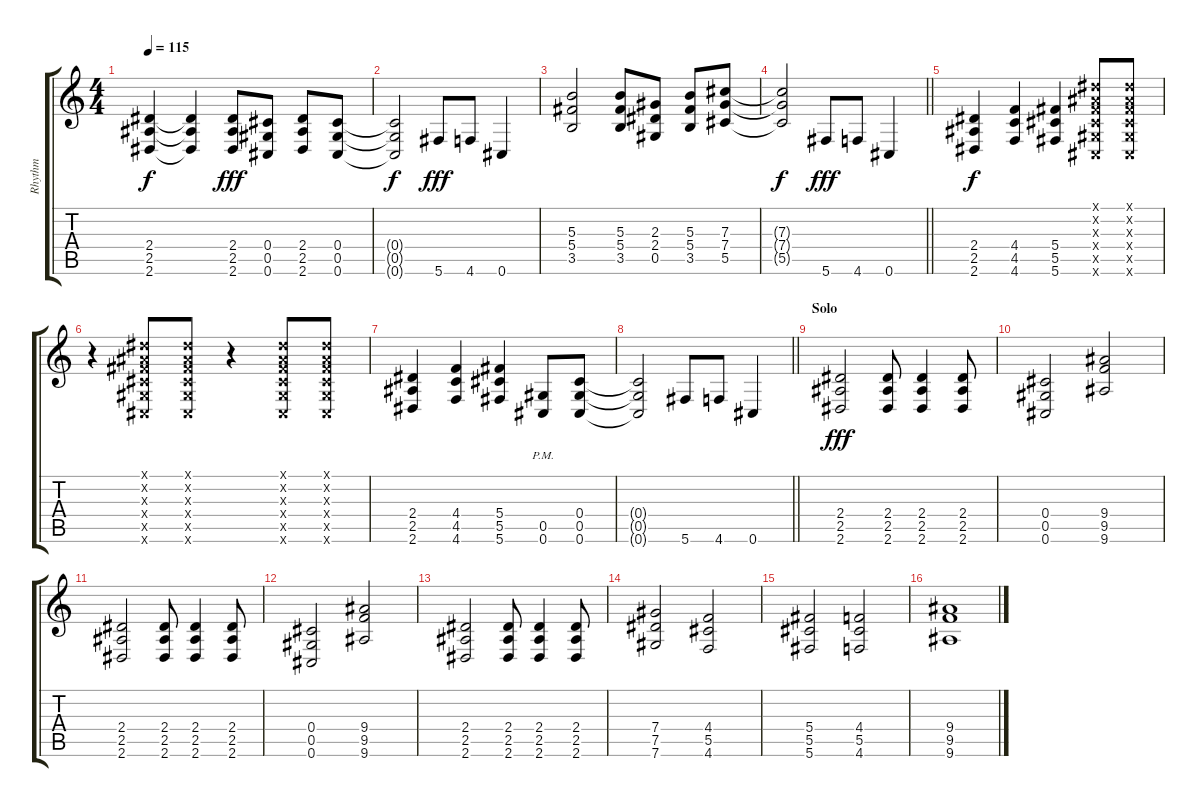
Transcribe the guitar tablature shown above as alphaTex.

\track ("Rhythm" "Rhythm") {instrument distortionguitar}
\staff {score tabs}
\tuning (Eb4 Bb3 Gb3 Db3 Ab2 Db2) {hide}
\ts (4 4)
\tempo 115
\clef g2
\ks c
(2.4 2.5 2.6).4{dy f} (2.4{t} 2.5{t} 2.6{t}).4 (2.4 2.5 2.6).8{dy fff} (0.4 0.5 0.6).8 (2.4 2.5 2.6).8 (0.4 0.5 0.6).8 |
(0.4{t} 0.5{t} 0.6{t}).2{dy f} 5.6.8{dy fff} 4.6.8 0.6.4 |
(5.3 5.4 3.5).2 (5.3 5.4 3.5).8 (2.3 2.4 0.5).8 (5.3 5.4 3.5).8 (7.3 7.4 5.5).8 |
\barLineRight lightlight
(7.3{t} 7.4{t} 5.5{t}).2{dy f} 5.6.8{dy fff} 4.6.8 0.6.4 |
(2.4 2.5 2.6).4{dy f} (4.4 4.5 4.6).4 (5.4 5.5 5.6).4 (0.1{x} 0.2{x} 0.3{x} 0.4{x} 0.5{x} 0.6{x}).8 (0.1{x} 0.2{x} 0.3{x} 0.4{x} 0.5{x} 0.6{x}).8 |
r.4 (0.1{x} 0.2{x} 0.3{x} 0.4{x} 0.5{x} 0.6{x}).8 (0.1{x} 0.2{x} 0.3{x} 0.4{x} 0.5{x} 0.6{x}).8 r.4 (0.1{x} 0.2{x} 0.3{x} 0.4{x} 0.5{x} 0.6{x}).8 (0.1{x} 0.2{x} 0.3{x} 0.4{x} 0.5{x} 0.6{x}).8 |
(2.4 2.5 2.6).4 (4.4 4.5 4.6).4 (5.4 5.5 5.6).4 (0.5{pm} 0.6{pm}).8 (0.4 0.5 0.6).8 |
\barLineRight lightlight
(0.4{t} 0.5{t} 0.6{t}).2 5.6.8 4.6.8 0.6.4 |
\section ("" "Solo")
(2.4 2.5 2.6).2{dy fff} (2.4 2.5 2.6).8 (2.4 2.5 2.6).4 (2.4 2.5 2.6).8 |
(0.4 0.5 0.6).2 (9.4 9.5 9.6).2 |
(2.4 2.5 2.6).2 (2.4 2.5 2.6).8 (2.4 2.5 2.6).4 (2.4 2.5 2.6).8 |
(0.4 0.5 0.6).2 (9.4 9.5 9.6).2 |
(2.4 2.5 2.6).2 (2.4 2.5 2.6).8 (2.4 2.5 2.6).4 (2.4 2.5 2.6).8 |
(7.4 7.5 7.6).2 (4.4 5.5 4.6).2 |
(5.4 5.5 5.6).2 (4.4 5.5 4.6).2 |
(9.4 9.5 9.6).1
